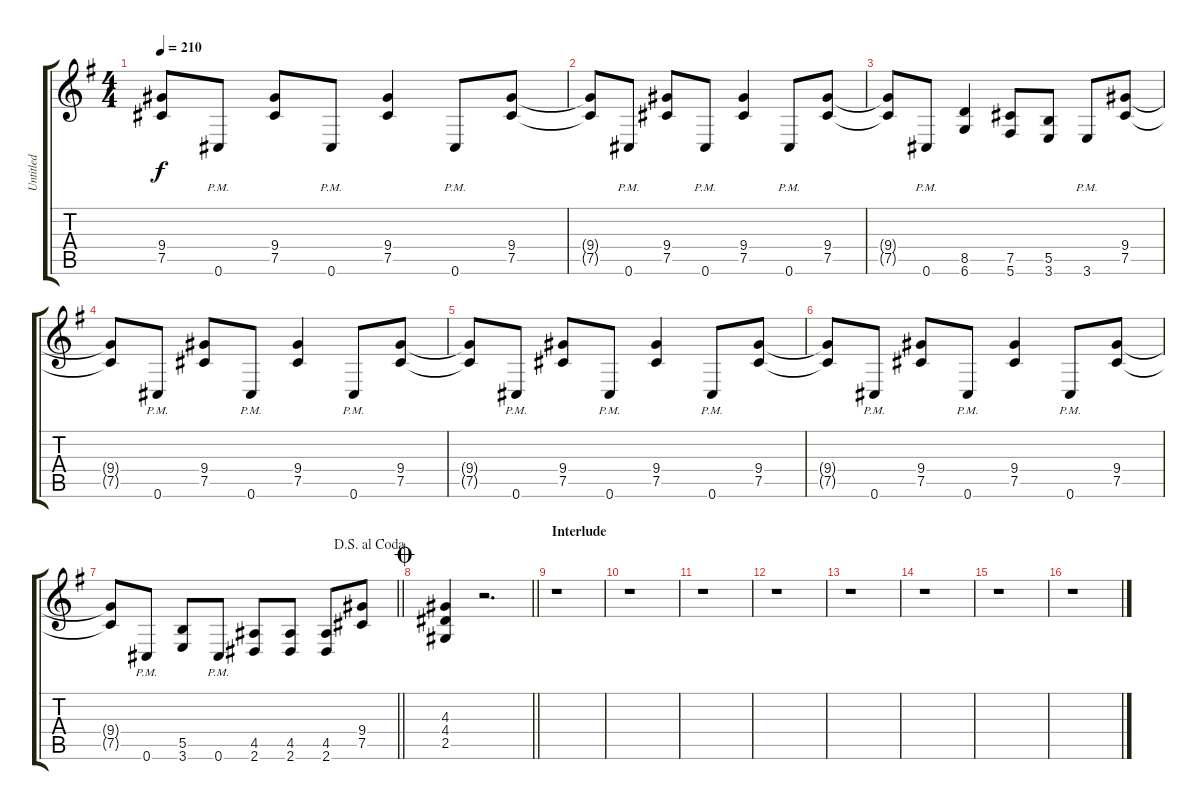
\track ("Untitled" "Untitled") {instrument distortionguitar}
\staff {score tabs}
\tuning (Db4 Ab3 E3 B2 Gb2 Db2) {hide}
\ts (4 4)
\tempo 210
\clef g2
\ks g
(9.4{t} 7.5{t}).8{dy f} 0.6{pm}.8 (9.4 7.5).8 0.6{pm}.8 (9.4 7.5).4 0.6{pm}.8 (9.4 7.5).8 |
(9.4{t} 7.5{t}).8 0.6{pm}.8 (9.4 7.5).8 0.6{pm}.8 (9.4 7.5).4 0.6{pm}.8 (9.4 7.5).8 |
(9.4{t} 7.5{t}).8 0.6{pm}.8 (8.5 6.6).4 (7.5 5.6).8 (5.5 3.6).8 3.6{pm}.8 (9.4 7.5).8 |
(9.4{t} 7.5{t}).8 0.6{pm}.8 (9.4 7.5).8 0.6{pm}.8 (9.4 7.5).4 0.6{pm}.8 (9.4 7.5).8 |
(9.4{t} 7.5{t}).8 0.6{pm}.8 (9.4 7.5).8 0.6{pm}.8 (9.4 7.5).4 0.6{pm}.8 (9.4 7.5).8 |
(9.4{t} 7.5{t}).8 0.6{pm}.8 (9.4 7.5).8 0.6{pm}.8 (9.4 7.5).4 0.6{pm}.8 (9.4 7.5).8 |
\jump dalsegnoalcoda
\barLineRight lightlight
(9.4{t} 7.5{t}).8 0.6{pm}.8 (5.5 3.6).8 0.6{pm}.8 (4.5 2.6).8 (4.5 2.6).8 (4.5 2.6).8 (9.4 7.5).8 |
\jump coda
\barLineRight lightlight
(4.3 4.4 2.5).4 r.2{d} |
\section ("" "Interlude")
r.1 |
r.1 |
r.1 |
r.1 |
r.1 |
r.1 |
r.1 |
r.1
